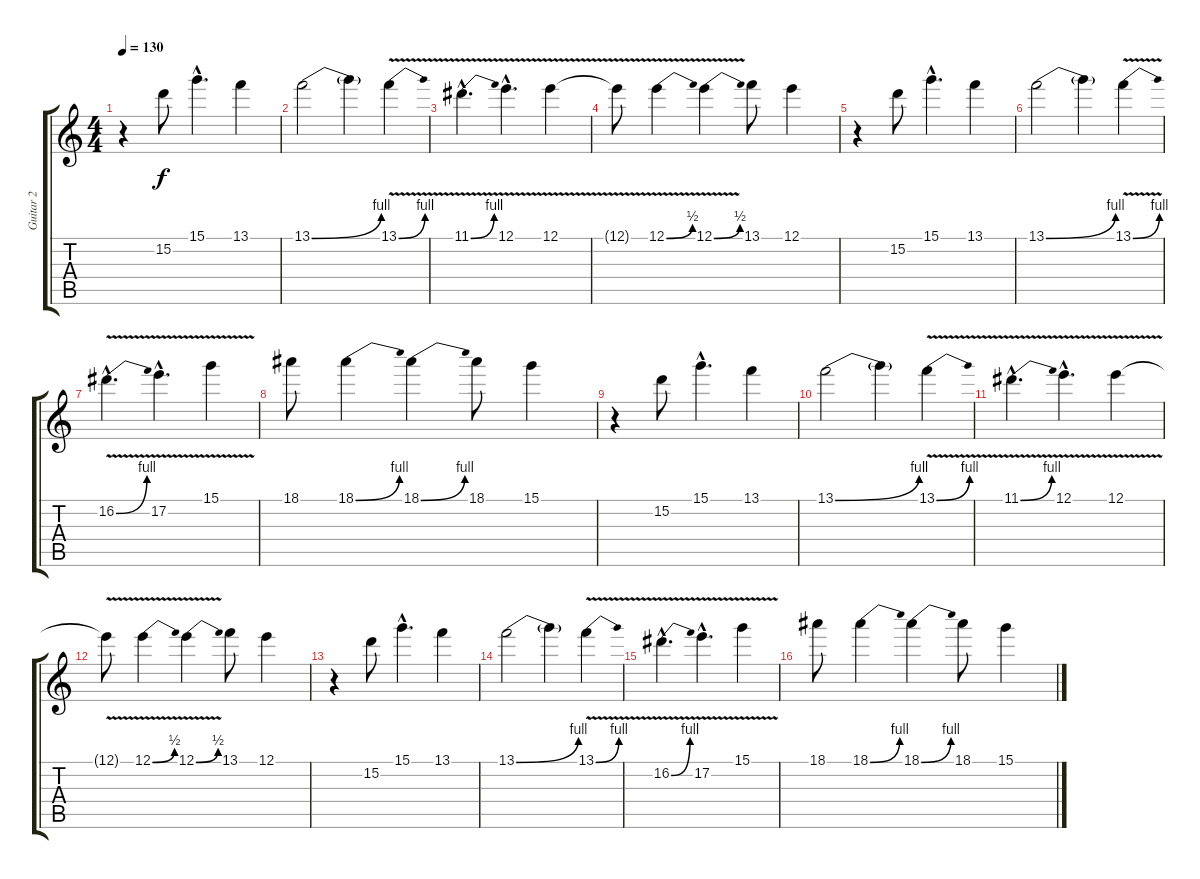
\track ("Guitar 2" "Guitar 2") {instrument distortionguitar}
\staff {score tabs}
\tuning (E4 B3 G3 D3 A2 E2) {hide}
\ts (4 4)
\tempo 130
\clef g2
\ks c
r.4{dy f} 15.2.8 15.1{hac}.4{d} 13.1.4 |
13.1{be (bend 0 0 60 4)}.2 13.1{t}.4 13.1{be (bend 0 0 60 4) v}.4 |
11.1{be (bend 0 0 60 4) v hac}.4{d} 12.1{v hac}.4{d} 12.1{v}.4 |
12.1{t}.8 12.1{be (bend 0 0 60 2) v}.4 12.1{be (bend 0 0 60 2) v}.4 13.1.8 12.1.4 |
r.4 15.2.8 15.1{hac}.4{d} 13.1.4 |
13.1{be (bend 0 0 60 4)}.2 13.1{t}.4 13.1{be (bend 0 0 60 4) v}.4 |
16.2{be (bend 0 0 60 4) v hac}.4{d} 17.2{v hac}.4{d} 15.1{v}.4 |
18.1.8 18.1{be (bend 0 0 60 4)}.4 18.1{be (bend 0 0 60 4)}.4 18.1.8 15.1.4 |
r.4 15.2.8 15.1{hac}.4{d} 13.1.4 |
13.1{be (bend 0 0 60 4)}.2 13.1{t}.4 13.1{be (bend 0 0 60 4) v}.4 |
11.1{be (bend 0 0 60 4) v hac}.4{d} 12.1{v hac}.4{d} 12.1{v}.4 |
12.1{t}.8 12.1{be (bend 0 0 60 2) v}.4 12.1{be (bend 0 0 60 2) v}.4 13.1.8 12.1.4 |
r.4 15.2.8 15.1{hac}.4{d} 13.1.4 |
13.1{be (bend 0 0 60 4)}.2 13.1{t}.4 13.1{be (bend 0 0 60 4) v}.4 |
16.2{be (bend 0 0 60 4) v hac}.4{d} 17.2{v hac}.4{d} 15.1{v}.4 |
18.1.8 18.1{be (bend 0 0 60 4)}.4 18.1{be (bend 0 0 60 4)}.4 18.1.8 15.1.4
